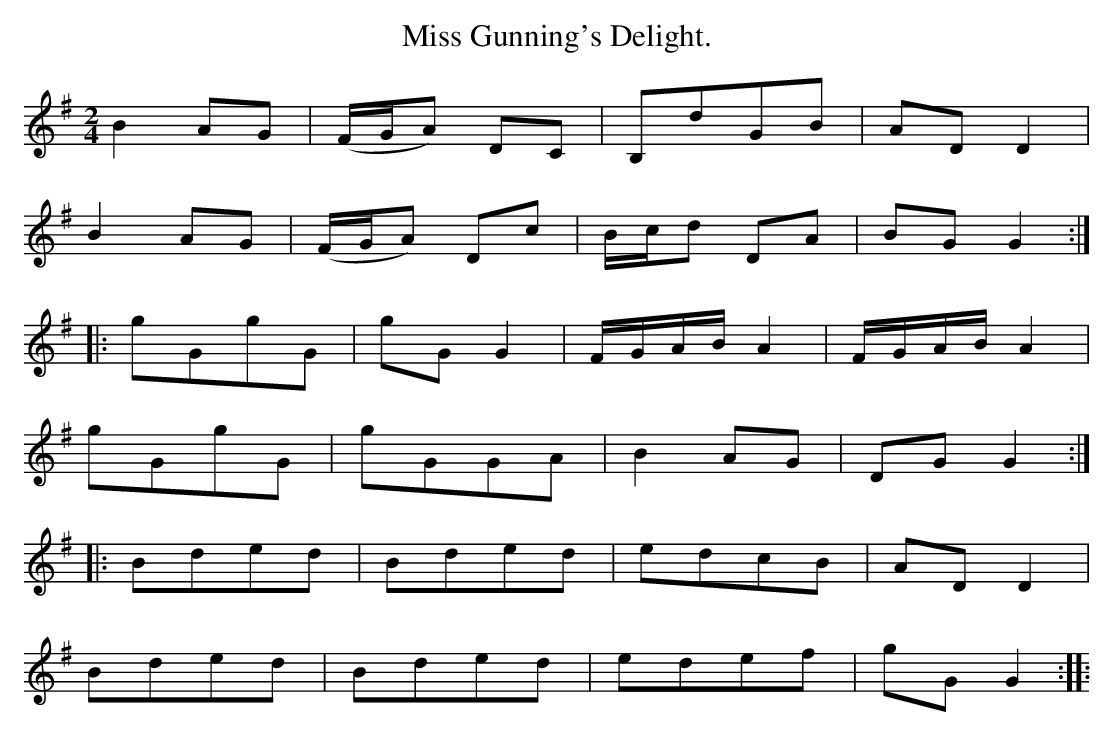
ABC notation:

X:1
T:Miss Gunning's Delight.
M:2/4
L:1/8
K:G
B2 AG|(F/G/A) DC|B,dGB      |AD       D2 |
B2 AG|(F/G/A) Dc|B/c/d    DA|BG       G2::
gGgG | gGG2     |F/G/A/B/ A2|F/G/A/B/ A2 |
gGgG | gGGA     |B2       AG|DG       G2::
Bded | Bded     |edcB       |AD       D2 |
Bded | Bded     |edef       |gG       G2::
